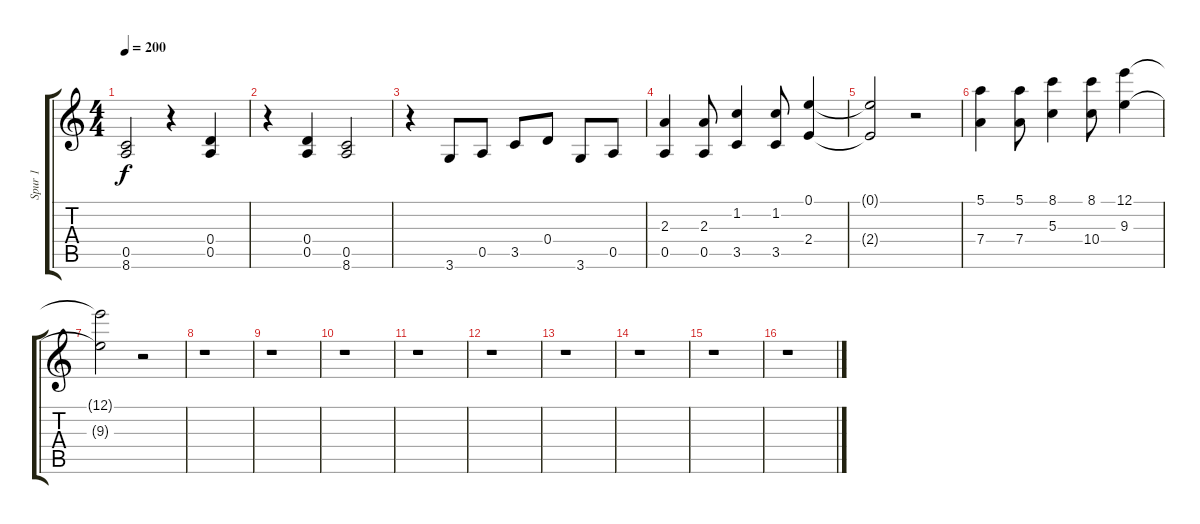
\track ("Spur 1" "Spur 1") {instrument overdrivenguitar}
\staff {score tabs}
\tuning (E4 B3 G3 D3 A2 E2) {hide}
\ts (4 4)
\tempo 200
\clef g2
\ks c
(0.5 8.6).2{dy f} r.4 (0.4 0.5).4 |
r.4 (0.4 0.5).4 (0.5 8.6).2 |
r.4 3.6.8 0.5.8 3.5.8 0.4.8 3.6.8 0.5.8 |
(2.3 0.5).4 (2.3 0.5).8 (1.2 3.5).4 (1.2 3.5).8 (0.1 2.4).4 |
(0.1{t} 2.4{t}).2 r.2 |
(5.1 7.4).4 (5.1 7.4).8 (8.1 5.3).4 (8.1 10.4).8 (12.1 9.3).4 |
(12.1{t} 9.3{t}).2 r.2 |
r.1 |
r.1 |
r.1 |
r.1 |
r.1 |
r.1 |
r.1 |
r.1 |
r.1
